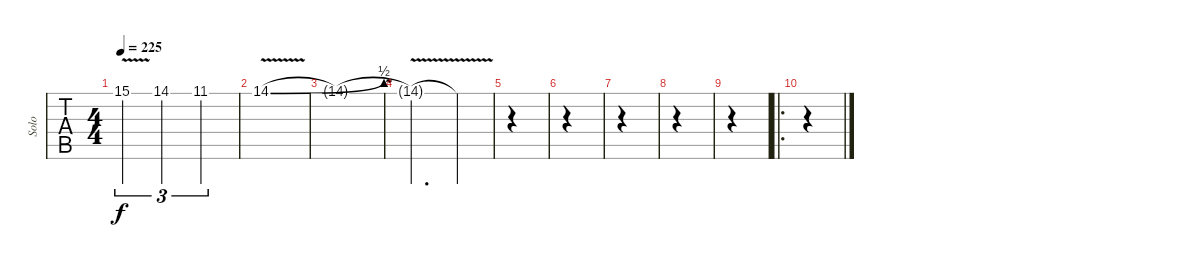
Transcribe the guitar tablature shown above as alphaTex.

\track ("Solo" "Solo") {instrument distortionguitar}
\staff {tabs}
\tuning (D4 A3 F3 C3 G2 C2) {hide}
\ts (4 4)
\tempo 225
\clef g2
\ks c
15.1{v}.2{tu (3 2) dy f} 14.1.2{tu (3 2)} 11.1.2{tu (3 2)} |
14.1{be (bend 0 0 60 2) v}.1 |
14.1{v t}.1 |
14.1{v t}.2{d} 14.1{v t}.4 |
|
|
|
|
|
\ro
